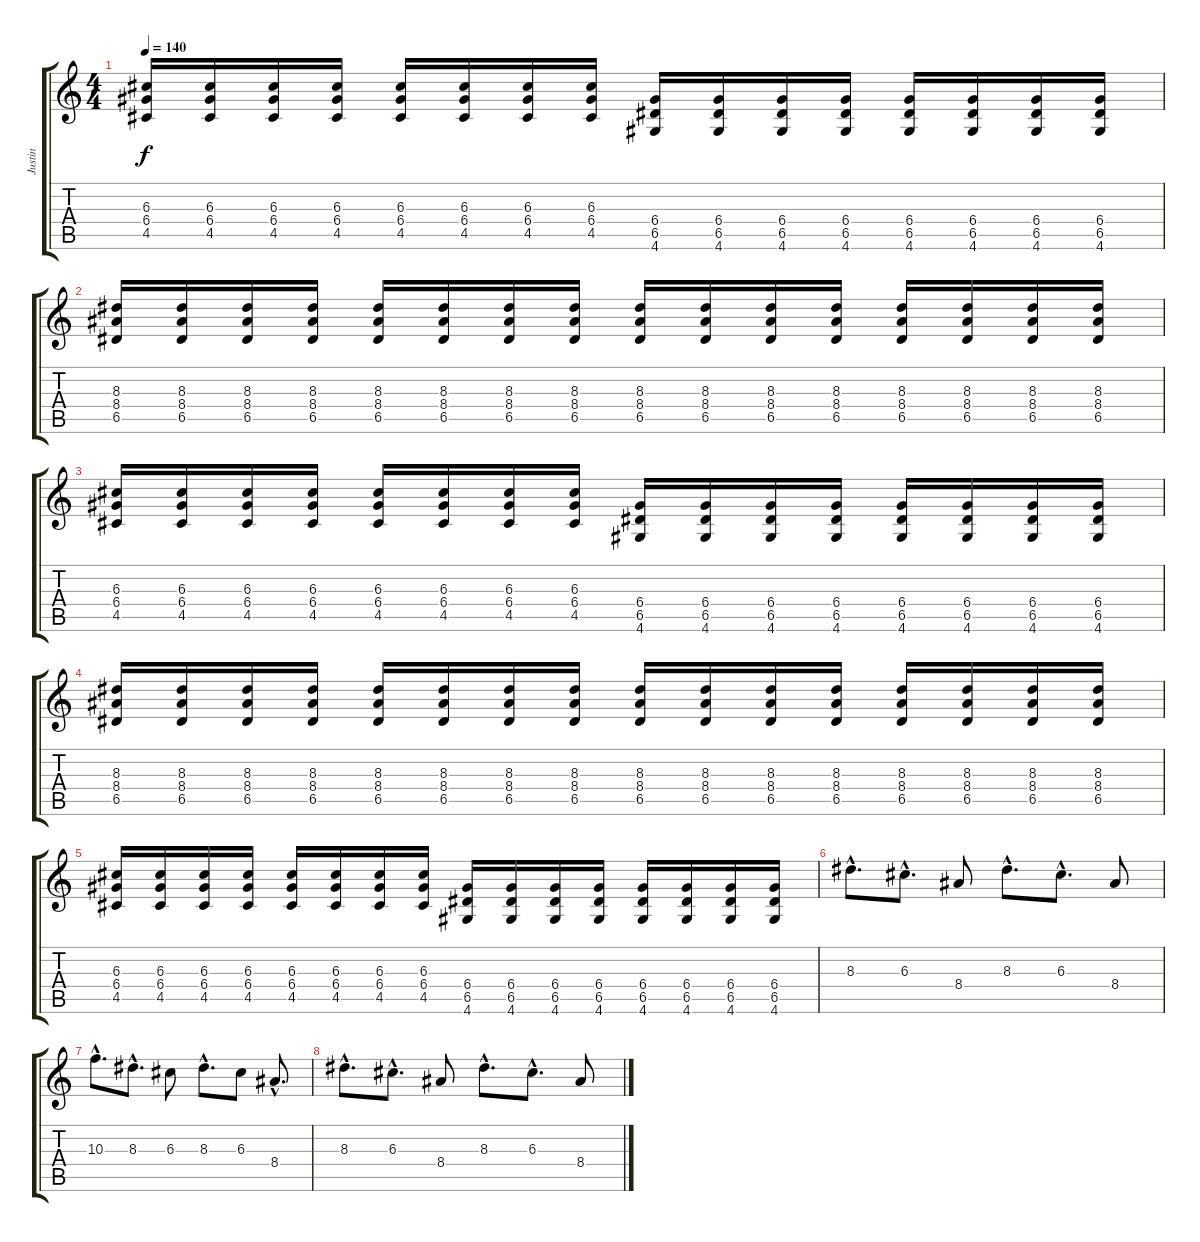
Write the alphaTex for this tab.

\track ("Justin" "Justin") {instrument distortionguitar}
\staff {score tabs}
\tuning (E4 B3 G3 D3 A2 E2) {hide}
\ts (4 4)
\tempo 140
\clef g2
\ks c
(6.3 6.4 4.5).16{dy f} (6.3 6.4 4.5).16 (6.3 6.4 4.5).16 (6.3 6.4 4.5).16 (6.3 6.4 4.5).16 (6.3 6.4 4.5).16 (6.3 6.4 4.5).16 (6.3 6.4 4.5).16 (6.4 6.5 4.6).16 (6.4 6.5 4.6).16 (6.4 6.5 4.6).16 (6.4 6.5 4.6).16 (6.4 6.5 4.6).16 (6.4 6.5 4.6).16 (6.4 6.5 4.6).16 (6.4 6.5 4.6).16 |
(8.3 8.4 6.5).16 (8.3 8.4 6.5).16 (8.3 8.4 6.5).16 (8.3 8.4 6.5).16 (8.3 8.4 6.5).16 (8.3 8.4 6.5).16 (8.3 8.4 6.5).16 (8.3 8.4 6.5).16 (8.3 8.4 6.5).16 (8.3 8.4 6.5).16 (8.3 8.4 6.5).16 (8.3 8.4 6.5).16 (8.3 8.4 6.5).16 (8.3 8.4 6.5).16 (8.3 8.4 6.5).16 (8.3 8.4 6.5).16 |
(6.3 6.4 4.5).16 (6.3 6.4 4.5).16 (6.3 6.4 4.5).16 (6.3 6.4 4.5).16 (6.3 6.4 4.5).16 (6.3 6.4 4.5).16 (6.3 6.4 4.5).16 (6.3 6.4 4.5).16 (6.4 6.5 4.6).16 (6.4 6.5 4.6).16 (6.4 6.5 4.6).16 (6.4 6.5 4.6).16 (6.4 6.5 4.6).16 (6.4 6.5 4.6).16 (6.4 6.5 4.6).16 (6.4 6.5 4.6).16 |
(8.3 8.4 6.5).16 (8.3 8.4 6.5).16 (8.3 8.4 6.5).16 (8.3 8.4 6.5).16 (8.3 8.4 6.5).16 (8.3 8.4 6.5).16 (8.3 8.4 6.5).16 (8.3 8.4 6.5).16 (8.3 8.4 6.5).16 (8.3 8.4 6.5).16 (8.3 8.4 6.5).16 (8.3 8.4 6.5).16 (8.3 8.4 6.5).16 (8.3 8.4 6.5).16 (8.3 8.4 6.5).16 (8.3 8.4 6.5).16 |
(6.3 6.4 4.5).16 (6.3 6.4 4.5).16 (6.3 6.4 4.5).16 (6.3 6.4 4.5).16 (6.3 6.4 4.5).16 (6.3 6.4 4.5).16 (6.3 6.4 4.5).16 (6.3 6.4 4.5).16 (6.4 6.5 4.6).16 (6.4 6.5 4.6).16 (6.4 6.5 4.6).16 (6.4 6.5 4.6).16 (6.4 6.5 4.6).16 (6.4 6.5 4.6).16 (6.4 6.5 4.6).16 (6.4 6.5 4.6).16 |
8.3{hac}.8{d} 6.3{hac}.8{d} 8.4.8 8.3{hac}.8{d} 6.3{hac}.8{d} 8.4.8 |
10.3{hac}.8{d} 8.3{hac}.8{d} 6.3.8 8.3{hac}.8{d} 6.3.8 8.4{hac}.8{d} |
8.3{hac}.8{d} 6.3{hac}.8{d} 8.4.8 8.3{hac}.8{d} 6.3{hac}.8{d} 8.4.8
